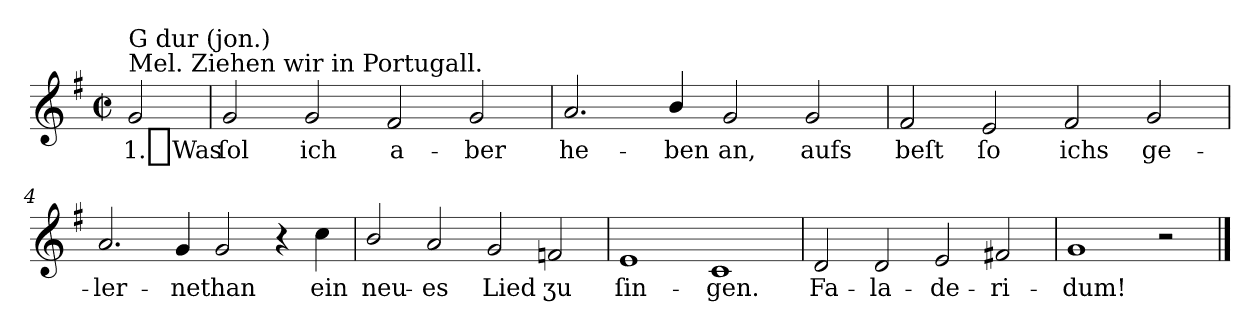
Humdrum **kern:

**kern	**text
*part1	*part1
*staff1	*staff1
*k[f#]	*
*G:ion	*
*M4/2	*
*met(c|)	*
=	=
!LO:TX:a:t=Mel. Ziehen wir in Portugall.	!
!LO:TX:a:t=G dur (jon.)	!
2g	1._Was
=1	=1
2g	ſol
2g	ich
2f#	a-
2g	-ber
=2	=2
2.a	he-
4b/	-ben
2g	an,
2g	aufs
=3	=3
2f#	beſt
2e	ſo
2f#	ichs
2g	ge-
=4	=4
2.a	-ler-
4g	-net
2g	han
4r	.
4cc	ein
=5	=5
2b/	neu-
2a	-es
2g	Lied
2fn	ʒu
=6	=6
1e	ſin-
1c	-gen.
=7	=7
2d	Fa-
2d	-la-
2e	-de-
2f#X	-ri-
=8	=8
1g	-dum!
2r	.
==	==
*-	*-
